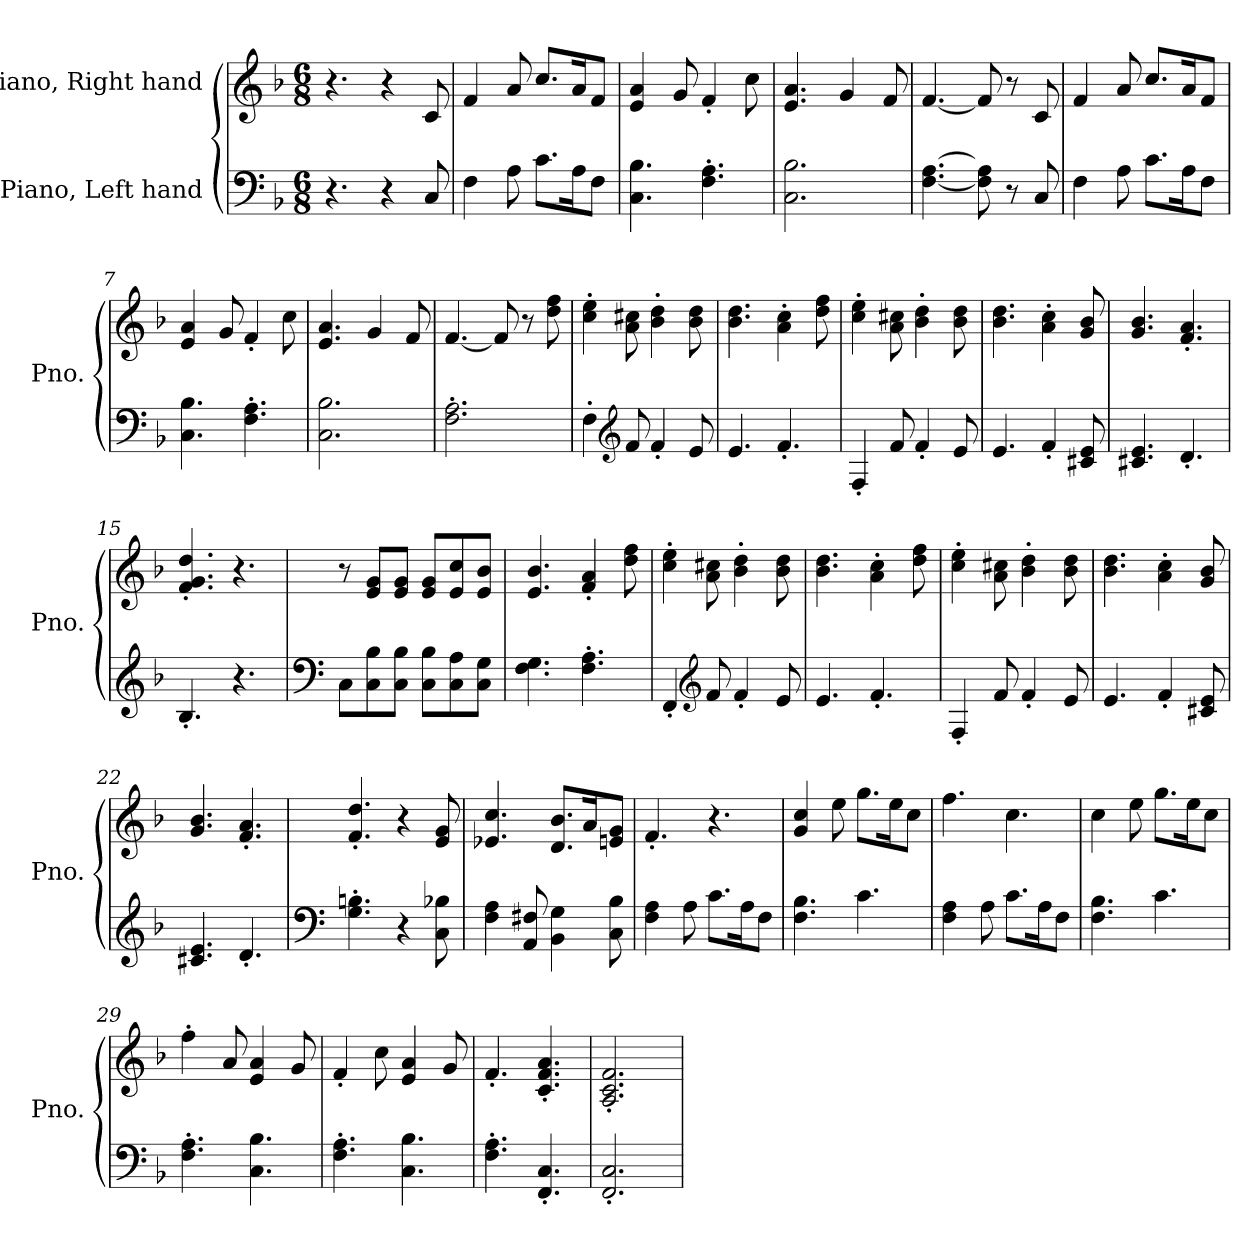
**kern	**kern
*part2	*part1
*staff2	*staff1
*I"Piano, Left hand	*I"Piano, Right hand
*I'Pno.	*I'Pno.
*clefF4	*clefG2
*k[b-]	*k[b-]
*M6/8	*M6/8
*MM100	*MM100
=1	=1
4.r	4.r
4r	4r
8C/	8c/
=2	=2
4F\	4f/
8A\	8a/
8.c\L	8.cc/L
16A\K	16a/K
8F\J	8f/J
=3	=3
4.C\ 4.B-\	4e/ 4a/
.	8g/
4.F\' 4.A\'	4f'/
.	8cc\
=4	=4
2.C\ 2.B-\	4.e/ 4.a/
.	4g/
.	8f/
=5	=5
[4.F\ [4.A\	[4.f/
8F\] 8A\]	8f/]
8r	8r
8C/	8c/
=6	=6
4F\	4f/
8A\	8a/
8.c\L	8.cc/L
16A\K	16a/K
8F\J	8f/J
!!LO:LB:g=z
=7	=7
4.C\ 4.B-\	4e/ 4a/
.	8g/
4.F\' 4.A\'	4f'/
.	8cc\
=8	=8
2.C\ 2.B-\	4.e/ 4.a/
.	4g/
.	8f/
=9	=9
2.F\' 2.A\'	[4.f/
.	8f/]
.	8r
.	8dd\ 8ff\
=10	=10
4F'\	4cc\' 4ee\'
*clefG2	*
8f/	8a\ 8cc#X\
4f'/	4b-\' 4dd\'
8e/	8b-\ 8dd\
=11	=11
4.e/	4.b-\ 4.dd\
4.f'/	4a\' 4cc\'
.	8dd\ 8ff\
=12	=12
4F'/	4cc\' 4ee\'
8f/	8a\ 8cc#X\
4f'/	4b-\' 4dd\'
8e/	8b-\ 8dd\
=13	=13
4.e/	4.b-\ 4.dd\
4f'/	4a\' 4cc\'
8c#X/ 8e/	8g/ 8b-/
!!LO:LB:g=z
=14	=14
4.c#X/ 4.e/	4.g/ 4.b-/
4.d'/	4.f/' 4.a/'
=15	=15
4.B-'/	4.f/' 4.g/' 4.dd/'
4.r	4.r
=16	=16
*clefF4	*
8C\L	8r
8C\ 8B-\	8e/ 8g/L
8C\ 8B-\J	8e/ 8g/J
8C\ 8B-\L	8e/ 8g/L
8C\ 8A\	8e/ 8cc/
8C\ 8G\J	8e/ 8b-/J
=17	=17
4.F\ 4.G\	4.e/ 4.b-/
4.F\' 4.A\'	4f/' 4a/'
.	8dd\ 8ff\
=18	=18
4FF'/	4cc\' 4ee\'
*clefG2	*
8f/	8a\ 8cc#X\
4f'/	4b-\' 4dd\'
8e/	8b-\ 8dd\
=19	=19
4.e/	4.b-\ 4.dd\
4.f'/	4a\' 4cc\'
.	8dd\ 8ff\
=20	=20
4F'/	4cc\' 4ee\'
8f/	8a\ 8cc#X\
4f'/	4b-\' 4dd\'
8e/	8b-\ 8dd\
!!LO:LB:g=z
=21	=21
4.e/	4.b-\ 4.dd\
4f'/	4a\' 4cc\'
8c#X/ 8e/	8g/ 8b-/
=22	=22
4.c#X/ 4.e/	4.g/ 4.b-/
4.d'/	4.f/' 4.a/'
=23	=23
*clefF4	*
4.G\' 4.Bn\'	4.f/' 4.dd/'
4r	4r
8C\ 8B-X\	8e/ 8g/
=24	=24
4F\ 4A\	4.e-X/ 4.cc/
8AA/ 8F#X/	.
4BB-\ 4G\	8.d/ 8.b-/L
.	16a/K
8C\ 8B-\	8en/ 8g/J
=25	=25
4F\ 4A\	4.f'/
8A\	.
8.c\L	4.r
16A\K	.
8F\J	.
=26	=26
4.F\ 4.B-\	4g/ 4cc/
.	8ee\
4.c\	8.gg\L
.	16ee\K
.	8cc\J
!!LO:LB:g=z
=27	=27
4F\ 4A\	4.ff\
8A\	.
8.c\L	4.cc\
16A\K	.
8F\J	.
=28	=28
4.F\ 4.B-\	4cc\
.	8ee\
4.c\	8.gg\L
.	16ee\K
.	8cc\J
=29	=29
4.F\' 4.A\'	4ff'\
.	8a/
4.C\ 4.B-\	4e/ 4a/
.	8g/
=30	=30
4.F\' 4.A\'	4f'/
.	8cc\
4.C\ 4.B-\	4e/ 4a/
.	8g/
=31	=31
4.F\' 4.A\'	4.f'/
4.FF/' 4.C/'	4.c/' 4.f/' 4.a/'
=32	=32
2.FF/' 2.C/'	2.A/' 2.c/' 2.f/'
=	=
*-	*-
